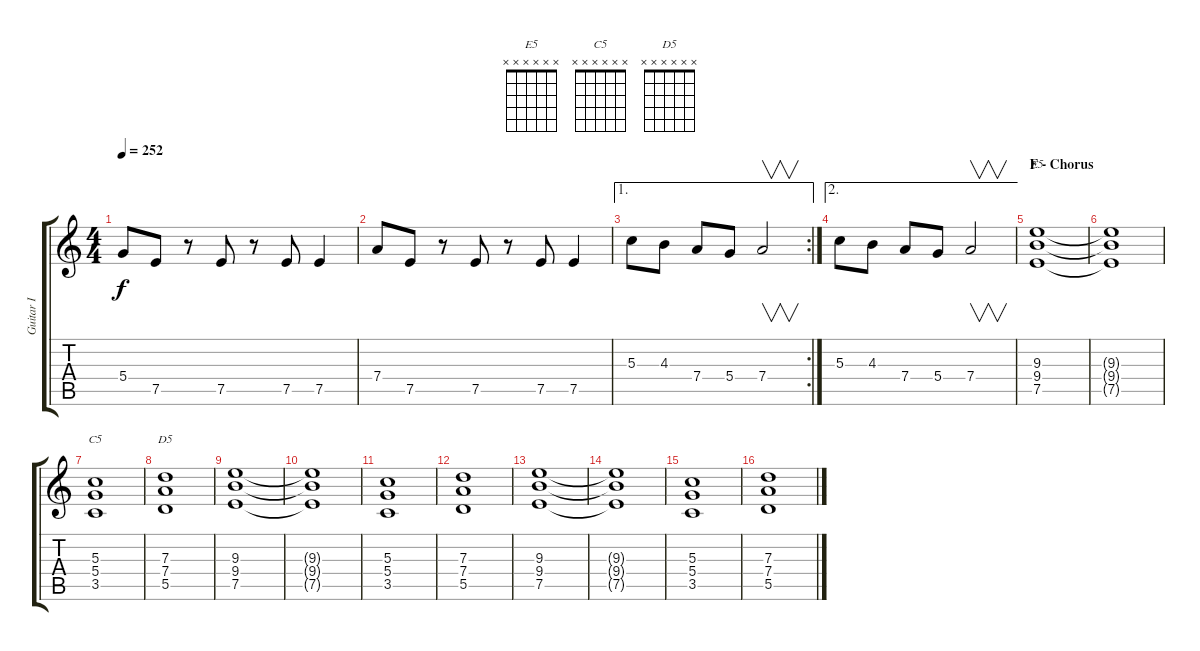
\track ("Guitar I" "Guitar I") {instrument distortionguitar}
\staff {score tabs}
\tuning (E4 B3 G3 D3 A2 E2) {hide}
\chord ("E5" x x x x x x) {firstfret 0}
\chord ("C5" x x x x x x) {firstfret 0}
\chord ("D5" x x x x x x) {firstfret 0}
\ts (4 4)
\tempo 252
\clef g2
\ks c
5.4.8{dy f} 7.5.8 r.8 7.5.8 r.8 7.5.8 7.5.4 |
7.4.8 7.5.8 r.8 7.5.8 r.8 7.5.8 7.5.4 |
\ae 1
\rc 2
5.3.8 4.3.8 7.4.8 5.4.8 7.4.2{v} |
\ae 2
5.3.8 4.3.8 7.4.8 5.4.8 7.4.2{v} |
\section ("" "F - Chorus")
(9.3 9.4 7.5).1{ch "E5"} |
(9.3{t} 9.4{t} 7.5{t}).1 |
(5.3 5.4 3.5).1{ch "C5"} |
(7.3 7.4 5.5).1{ch "D5"} |
(9.3 9.4 7.5).1 |
(9.3{t} 9.4{t} 7.5{t}).1 |
(5.3 5.4 3.5).1 |
(7.3 7.4 5.5).1 |
(9.3 9.4 7.5).1 |
(9.3{t} 9.4{t} 7.5{t}).1 |
(5.3 5.4 3.5).1 |
(7.3 7.4 5.5).1
